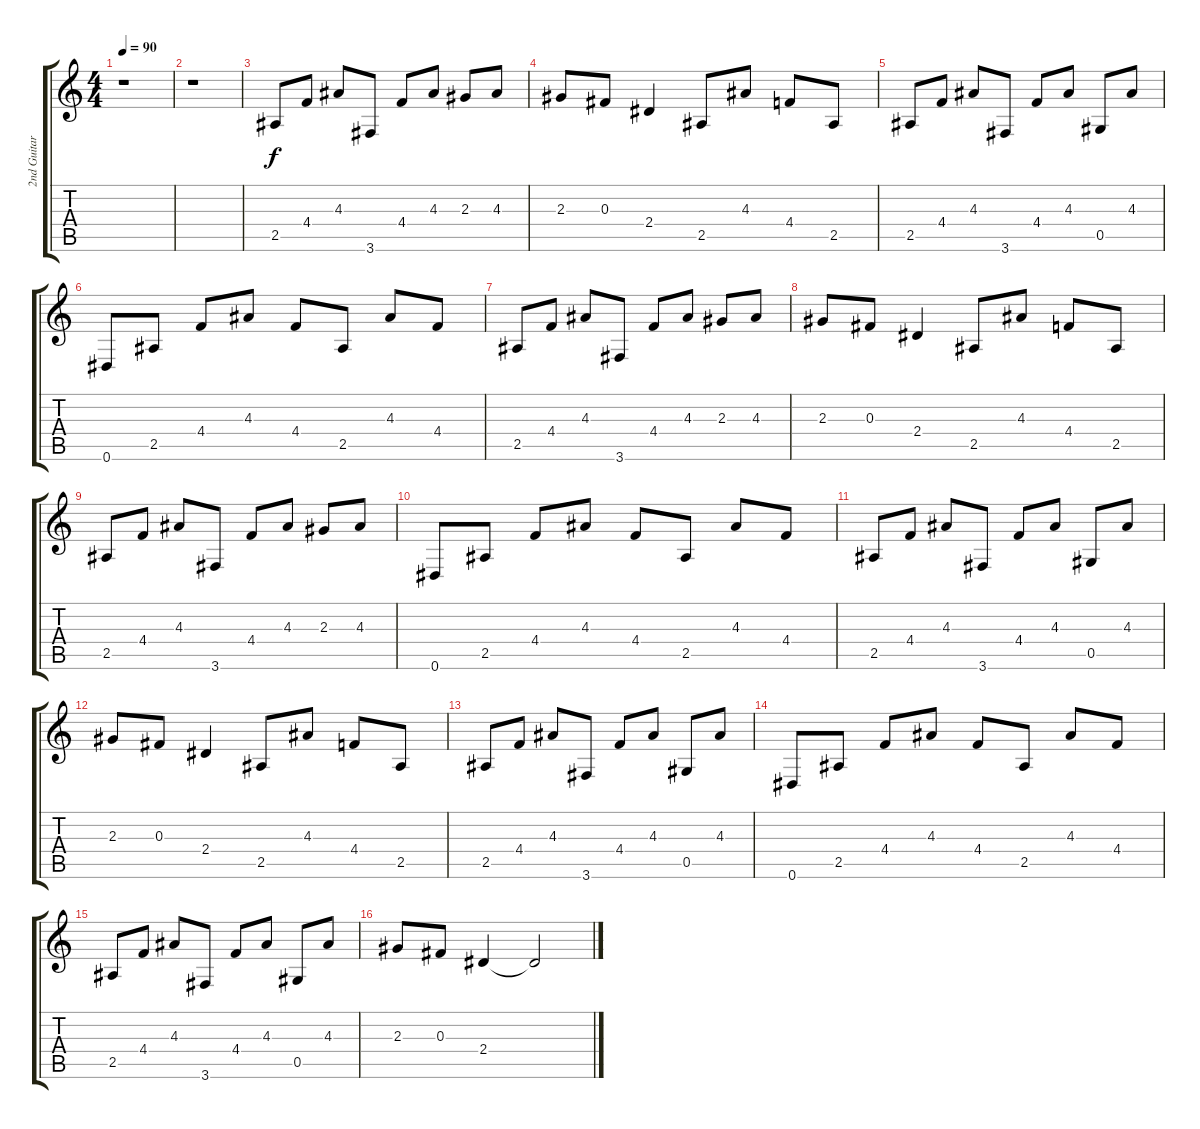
\track ("2nd Guitar " "2nd Guitar") {instrument acousticguitarnylon}
\staff {score tabs}
\tuning (Eb4 Bb3 Gb3 Db3 Ab2 Eb2) {hide}
\ts (4 4)
\tempo 90
\clef g2
\ks c
r.1{dy f instrument acousticguitarnylon} |
r.1 |
2.5.8 4.4.8 4.3.8 3.6.8 4.4.8 4.3.8 2.3.8 4.3.8 |
2.3.8 0.3.8 2.4.4 2.5.8 4.3.8 4.4.8 2.5.8 |
2.5.8 4.4.8 4.3.8 3.6.8 4.4.8 4.3.8 0.5.8 4.3.8 |
0.6.8 2.5.8 4.4.8 4.3.8 4.4.8 2.5.8 4.3.8 4.4.8 |
2.5.8 4.4.8 4.3.8 3.6.8 4.4.8 4.3.8 2.3.8 4.3.8 |
2.3.8 0.3.8 2.4.4 2.5.8 4.3.8 4.4.8 2.5.8 |
2.5.8 4.4.8 4.3.8 3.6.8 4.4.8 4.3.8 2.3.8 4.3.8 |
0.6.8 2.5.8 4.4.8 4.3.8 4.4.8 2.5.8 4.3.8 4.4.8 |
2.5.8 4.4.8 4.3.8 3.6.8 4.4.8 4.3.8 0.5.8 4.3.8 |
2.3.8 0.3.8 2.4.4 2.5.8 4.3.8 4.4.8 2.5.8 |
2.5.8 4.4.8 4.3.8 3.6.8 4.4.8 4.3.8 0.5.8 4.3.8 |
0.6.8 2.5.8 4.4.8 4.3.8 4.4.8 2.5.8 4.3.8 4.4.8 |
2.5.8 4.4.8 4.3.8 3.6.8 4.4.8 4.3.8 0.5.8 4.3.8 |
2.3.8 0.3.8 2.4.4 2.4{t}.2
